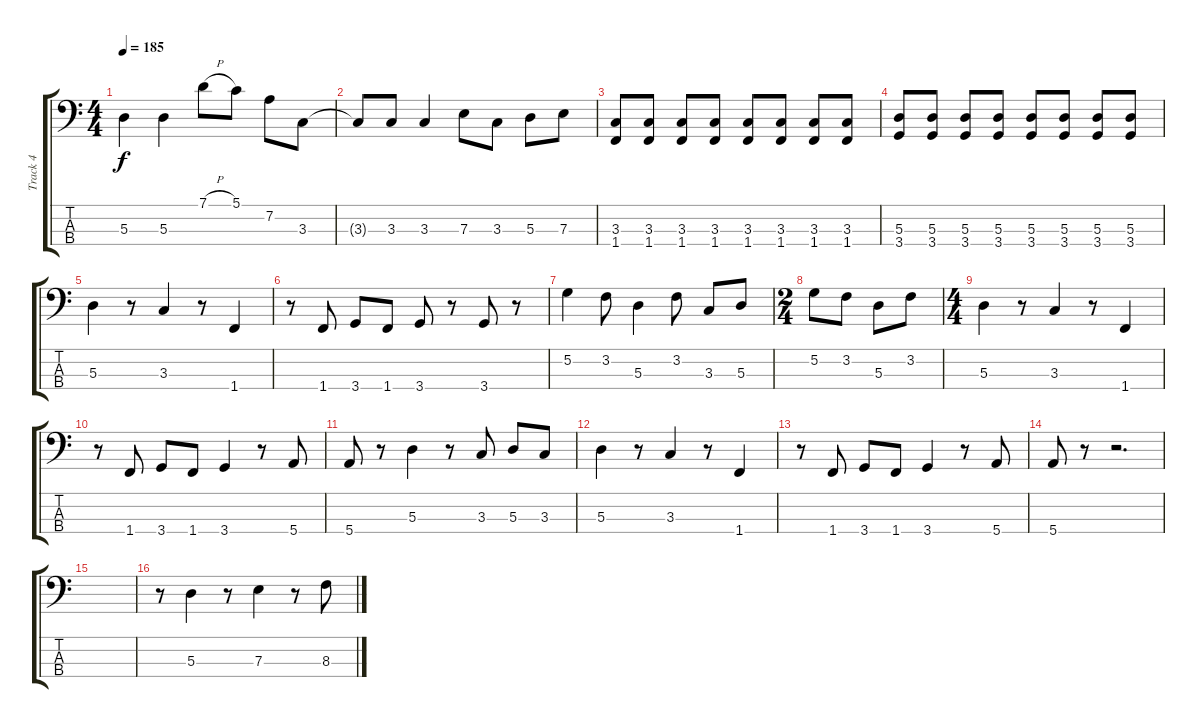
\track ("Track 4" "Track 4") {instrument electricbassfinger}
\staff {score tabs}
\tuning (G2 D2 A1 E1) {hide}
\ts (4 4)
\tempo 185
\clef f4
\ks c
5.3.4{dy f} 5.3.4 7.1{h}.8 5.1.8 7.2.8 3.3.8 |
3.3{t}.8 3.3.8 3.3.4 7.3.8 3.3.8 5.3.8 7.3.8 |
(3.3 1.4).8 (3.3 1.4).8 (3.3 1.4).8 (3.3 1.4).8 (3.3 1.4).8 (3.3 1.4).8 (3.3 1.4).8 (3.3 1.4).8 |
(5.3 3.4).8 (5.3 3.4).8 (5.3 3.4).8 (5.3 3.4).8 (5.3 3.4).8 (5.3 3.4).8 (5.3 3.4).8 (5.3 3.4).8 |
5.3.4 r.8 3.3.4 r.8 1.4.4 |
r.8 1.4.8 3.4.8 1.4.8 3.4.8 r.8 3.4.8 r.8 |
5.2.4 3.2.8 5.3.4 3.2.8 3.3.8 5.3.8 |
\ts (2 4)
5.2.8 3.2.8 5.3.8 3.2.8 |
\ts (4 4)
5.3.4 r.8 3.3.4 r.8 1.4.4 |
r.8 1.4.8 3.4.8 1.4.8 3.4.4 r.8 5.4.8 |
5.4.8 r.8 5.3.4 r.8 3.3.8 5.3.8 3.3.8 |
5.3.4 r.8 3.3.4 r.8 1.4.4 |
r.8 1.4.8 3.4.8 1.4.8 3.4.4 r.8 5.4.8 |
5.4.8 r.8 r.2{d} |
|
r.8 5.3.4 r.8 7.3.4 r.8 8.3.8
